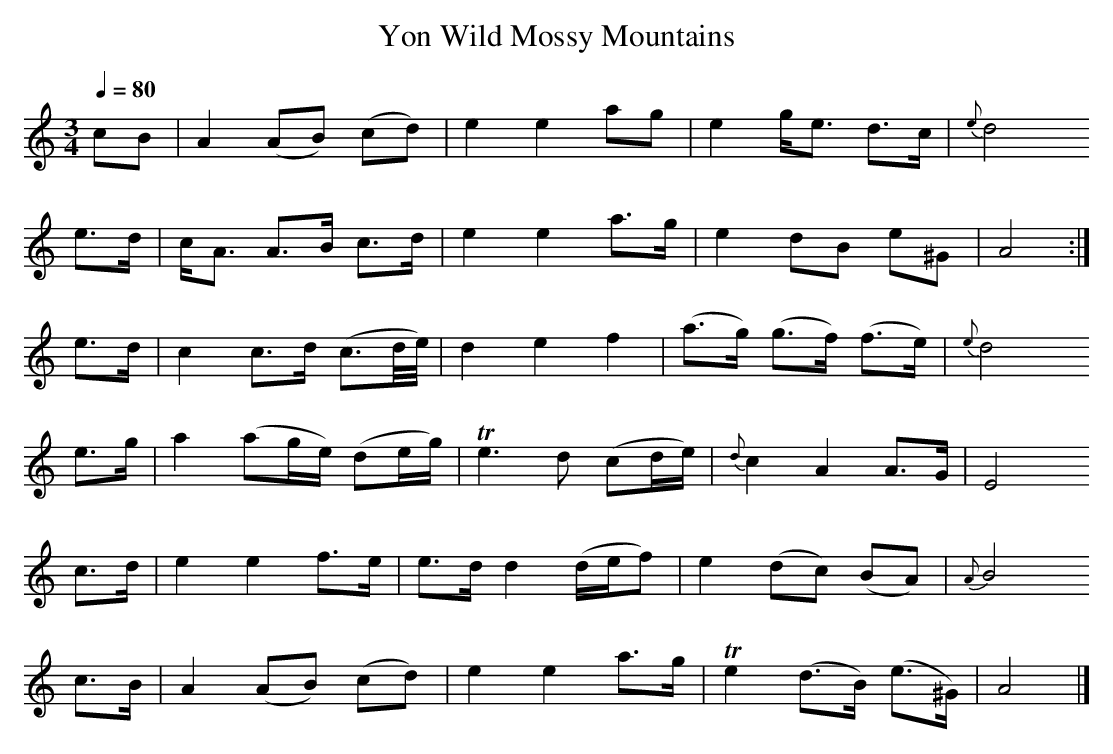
X:1
T:Yon Wild Mossy Mountains
M:3/4
L:1/8
Q:1/4=80
K:A Minor
cB |A2 (AB)    (cd)       | e2  e2  ag    |   e2    g<e   d>c  |{e}d4
e>d|c<A A>B     c>d       | e2  e2  a>g   |   e2    dB    e^G  |   A4:|
e>d|c2  c>d    (c3/d//e//)| d2  e2  f2    |  (a>g) (g>f) (f>e) |{e}d4
e>g|a2 (ag/e/) (de/g/)    |Te3   d (cd/e/)|{d}c2    A2    A>G  |   E4
c>d|e2  e2      f>e       | e>d d2 (d/e/f)|   e2   (dc)  (BA)  |{A}B4
c>B|A2 (AB)    (cd)       | e2  e2  a>g   |  Te2   (d>B) (e>^G)|   A4|]
